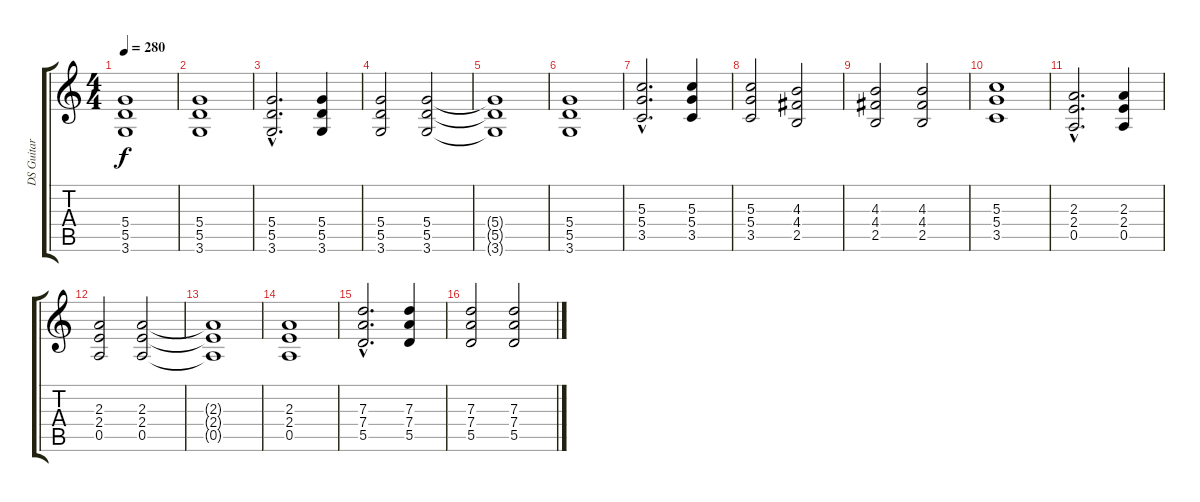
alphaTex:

\track ("DS Guitar" "DS Guitar") {instrument distortionguitar}
\staff {score tabs}
\tuning (E4 B3 G3 D3 A2 E2) {hide}
\ts (4 4)
\tempo 280
\clef g2
\ks c
(5.4{t} 5.5{t} 3.6{t}).1{dy f} |
(5.4 5.5 3.6).1 |
(5.4{hac} 5.5{hac} 3.6{hac}).2{d} (5.4 5.5 3.6).4 |
(5.4 5.5 3.6).2 (5.4 5.5 3.6).2 |
(5.4{t} 5.5{t} 3.6{t}).1 |
(5.4 5.5 3.6).1 |
(5.3{hac} 5.4{hac} 3.5{hac}).2{d} (5.3 5.4 3.5).4 |
(5.3 5.4 3.5).2 (4.3 4.4 2.5).2 |
(4.3 4.4 2.5).2 (4.3 4.4 2.5).2 |
(5.3 5.4 3.5).1 |
(2.3{hac} 2.4{hac} 0.5{hac}).2{d} (2.3 2.4 0.5).4 |
(2.3 2.4 0.5).2 (2.3 2.4 0.5).2 |
(2.3{t} 2.4{t} 0.5{t}).1 |
(2.3 2.4 0.5).1 |
(7.3{hac} 7.4{hac} 5.5{hac}).2{d} (7.3 7.4 5.5).4 |
(7.3 7.4 5.5).2 (7.3 7.4 5.5).2
